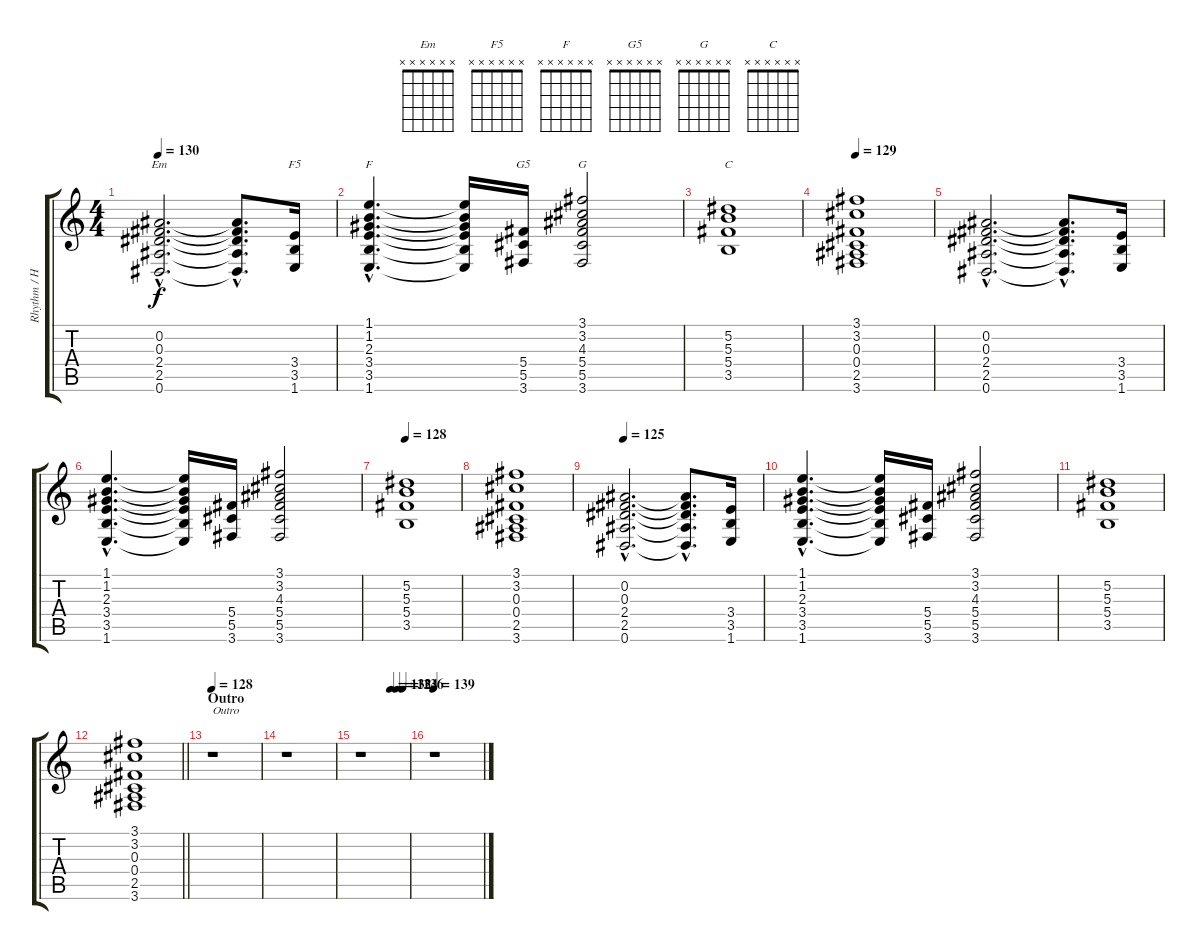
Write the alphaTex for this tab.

\track ("Rhythm / Harmony Guitar 1" "Rhythm / H") {instrument distortionguitar}
\staff {score tabs}
\tuning (Eb4 Bb3 Gb3 Db3 Ab2 Eb2) {hide}
\chord ("Em" x x x x x x) {firstfret 0}
\chord ("F5" x x x x x x) {firstfret 0}
\chord ("F" x x x x x x) {firstfret 0}
\chord ("G5" x x x x x x) {firstfret 0}
\chord ("G" x x x x x x) {firstfret 0}
\chord ("C" x x x x x x) {firstfret 0}
\ts (4 4)
\tempo 130
\clef g2
\ks c
(0.2{hac} 0.3{hac} 2.4{hac} 2.5{hac} 0.6{hac}).2{d ch "Em" dy f} (0.2{hac t} 0.3{hac t} 2.4{hac t} 2.5{hac t} 0.6{hac t}).8{d} (3.4 3.5 1.6).16{ch "F5"} |
(1.1{hac} 1.2{hac} 2.3{hac} 3.4{hac} 3.5{hac} 1.6{hac}).4{d ch "F"} (1.1{t} 1.2{t} 2.3{t} 3.4{t} 3.5{t} 1.6{t}).16 (5.4 5.5 3.6).16{ch "G5"} (3.1 3.2 4.3 5.4 5.5 3.6).2{ch "G"} |
(5.2 5.3 5.4 3.5).1{ch "C"} |
\tempo 129
(3.1 3.2 0.3 0.4 2.5 3.6).1 |
(0.2{hac} 0.3{hac} 2.4{hac} 2.5{hac} 0.6{hac}).2{d} (0.2{hac t} 0.3{hac t} 2.4{hac t} 2.5{hac t} 0.6{hac t}).8{d} (3.4 3.5 1.6).16 |
(1.1{hac} 1.2{hac} 2.3{hac} 3.4{hac} 3.5{hac} 1.6{hac}).4{d} (1.1{t} 1.2{t} 2.3{t} 3.4{t} 3.5{t} 1.6{t}).16 (5.4 5.5 3.6).16 (3.1 3.2 4.3 5.4 5.5 3.6).2 |
\tempo 128
(5.2 5.3 5.4 3.5).1 |
(3.1 3.2 0.3 0.4 2.5 3.6).1 |
\tempo 125
(0.2{hac} 0.3{hac} 2.4{hac} 2.5{hac} 0.6{hac}).2{d} (0.2{hac t} 0.3{hac t} 2.4{hac t} 2.5{hac t} 0.6{hac t}).8{d} (3.4 3.5 1.6).16 |
(1.1{hac} 1.2{hac} 2.3{hac} 3.4{hac} 3.5{hac} 1.6{hac}).4{d} (1.1{t} 1.2{t} 2.3{t} 3.4{t} 3.5{t} 1.6{t}).16 (5.4 5.5 3.6).16 (3.1 3.2 4.3 5.4 5.5 3.6).2 |
(5.2 5.3 5.4 3.5).1 |
\barLineRight lightlight
(3.1 3.2 0.3 0.4 2.5 3.6).1 |
\section ("" "Outro")
\tempo 128
r.1{txt "Outro"} |
r.1 |
\tempo (132 0.625)
\tempo (134 0.75)
\tempo (136 0.875)
r.1 |
\tempo 139
r.1
